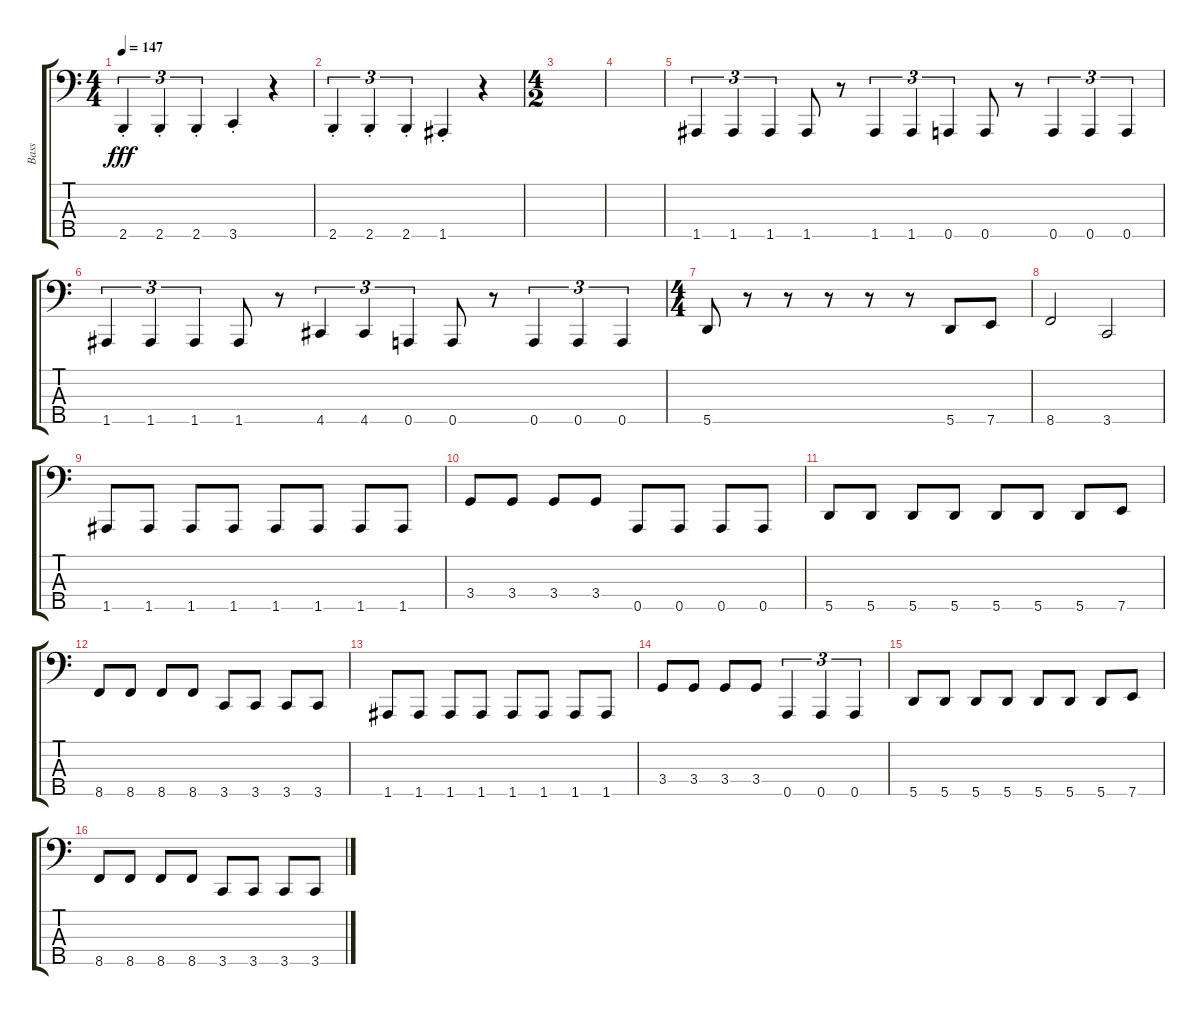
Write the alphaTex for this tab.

\track ("Bass" "Bass") {instrument electricbasspick}
\staff {score tabs}
\tuning (G2 D2 A1 E1 A0) {hide}
\ts (4 4)
\tempo 147
\clef f4
\ks c
2.5{st}.4{tu (3 2) dy fff} 2.5{st}.4{tu (3 2)} 2.5{st}.4{tu (3 2)} 3.5{st}.4 r.4 |
2.5{st}.4{tu (3 2)} 2.5{st}.4{tu (3 2)} 2.5{st}.4{tu (3 2)} 1.5{st}.4 r.4 |
\ts (4 2)
|
|
1.5.4{tu (3 2)} 1.5.4{tu (3 2)} 1.5.4{tu (3 2)} 1.5.8 r.8 1.5.4{tu (3 2)} 1.5.4{tu (3 2)} 0.5.4{tu (3 2)} 0.5.8 r.8 0.5.4{tu (3 2)} 0.5.4{tu (3 2)} 0.5.4{tu (3 2)} |
1.5.4{tu (3 2)} 1.5.4{tu (3 2)} 1.5.4{tu (3 2)} 1.5.8 r.8 4.5.4{tu (3 2)} 4.5.4{tu (3 2)} 0.5.4{tu (3 2)} 0.5.8 r.8 0.5.4{tu (3 2)} 0.5.4{tu (3 2)} 0.5.4{tu (3 2)} |
\ts (4 4)
5.5.8 r.8 r.8 r.8 r.8 r.8 5.5.8 7.5.8 |
8.5.2 3.5.2 |
1.5.8 1.5.8 1.5.8 1.5.8 1.5.8 1.5.8 1.5.8 1.5.8 |
3.4.8 3.4.8 3.4.8 3.4.8 0.5.8 0.5.8 0.5.8 0.5.8 |
5.5.8 5.5.8 5.5.8 5.5.8 5.5.8 5.5.8 5.5.8 7.5.8 |
8.5.8 8.5.8 8.5.8 8.5.8 3.5.8 3.5.8 3.5.8 3.5.8 |
1.5.8 1.5.8 1.5.8 1.5.8 1.5.8 1.5.8 1.5.8 1.5.8 |
3.4.8 3.4.8 3.4.8 3.4.8 0.5.4{tu (3 2)} 0.5.4{tu (3 2)} 0.5.4{tu (3 2)} |
5.5.8 5.5.8 5.5.8 5.5.8 5.5.8 5.5.8 5.5.8 7.5.8 |
8.5.8 8.5.8 8.5.8 8.5.8 3.5.8 3.5.8 3.5.8 3.5.8
